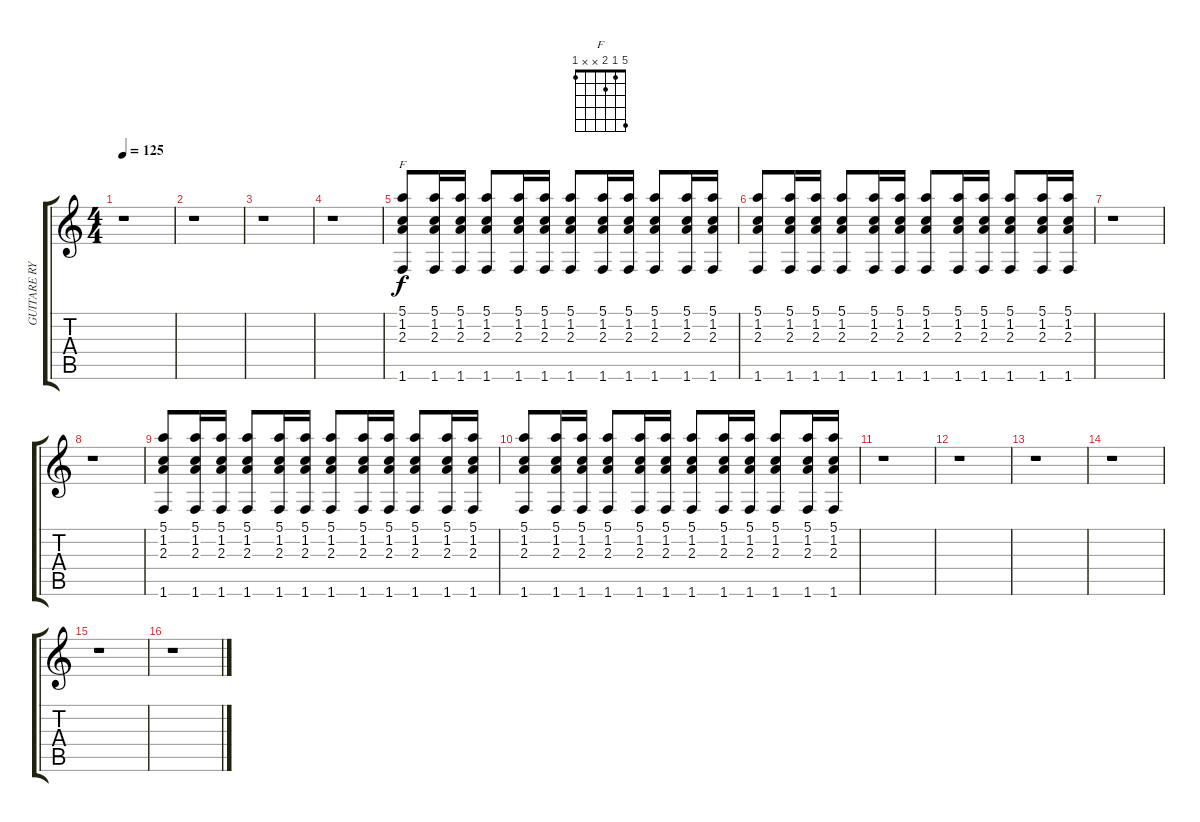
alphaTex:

\track ("GUITARE RYTHMIQUE 3" "GUITARE RY") {instrument acousticguitarsteel}
\staff {score tabs}
\tuning (E4 B3 G3 D3 A2 E2) {hide}
\chord ("F" 5 1 2 x x 1)
\ts (4 4)
\tempo 125
\clef g2
\ks c
r.1{dy f} |
r.1 |
r.1 |
r.1 |
(5.1 1.2 2.3 1.6).8{ch "F"} (5.1 1.2 2.3 1.6).16 (5.1 1.2 2.3 1.6).16 (5.1 1.2 2.3 1.6).8 (5.1 1.2 2.3 1.6).16 (5.1 1.2 2.3 1.6).16 (5.1 1.2 2.3 1.6).8 (5.1 1.2 2.3 1.6).16 (5.1 1.2 2.3 1.6).16 (5.1 1.2 2.3 1.6).8 (5.1 1.2 2.3 1.6).16 (5.1 1.2 2.3 1.6).16 |
(5.1 1.2 2.3 1.6).8 (5.1 1.2 2.3 1.6).16 (5.1 1.2 2.3 1.6).16 (5.1 1.2 2.3 1.6).8 (5.1 1.2 2.3 1.6).16 (5.1 1.2 2.3 1.6).16 (5.1 1.2 2.3 1.6).8 (5.1 1.2 2.3 1.6).16 (5.1 1.2 2.3 1.6).16 (5.1 1.2 2.3 1.6).8 (5.1 1.2 2.3 1.6).16 (5.1 1.2 2.3 1.6).16 |
r.1 |
r.1 |
(5.1 1.2 2.3 1.6).8 (5.1 1.2 2.3 1.6).16 (5.1 1.2 2.3 1.6).16 (5.1 1.2 2.3 1.6).8 (5.1 1.2 2.3 1.6).16 (5.1 1.2 2.3 1.6).16 (5.1 1.2 2.3 1.6).8 (5.1 1.2 2.3 1.6).16 (5.1 1.2 2.3 1.6).16 (5.1 1.2 2.3 1.6).8 (5.1 1.2 2.3 1.6).16 (5.1 1.2 2.3 1.6).16 |
(5.1 1.2 2.3 1.6).8 (5.1 1.2 2.3 1.6).16 (5.1 1.2 2.3 1.6).16 (5.1 1.2 2.3 1.6).8 (5.1 1.2 2.3 1.6).16 (5.1 1.2 2.3 1.6).16 (5.1 1.2 2.3 1.6).8 (5.1 1.2 2.3 1.6).16 (5.1 1.2 2.3 1.6).16 (5.1 1.2 2.3 1.6).8 (5.1 1.2 2.3 1.6).16 (5.1 1.2 2.3 1.6).16 |
r.1 |
r.1 |
r.1 |
r.1 |
r.1 |
r.1
